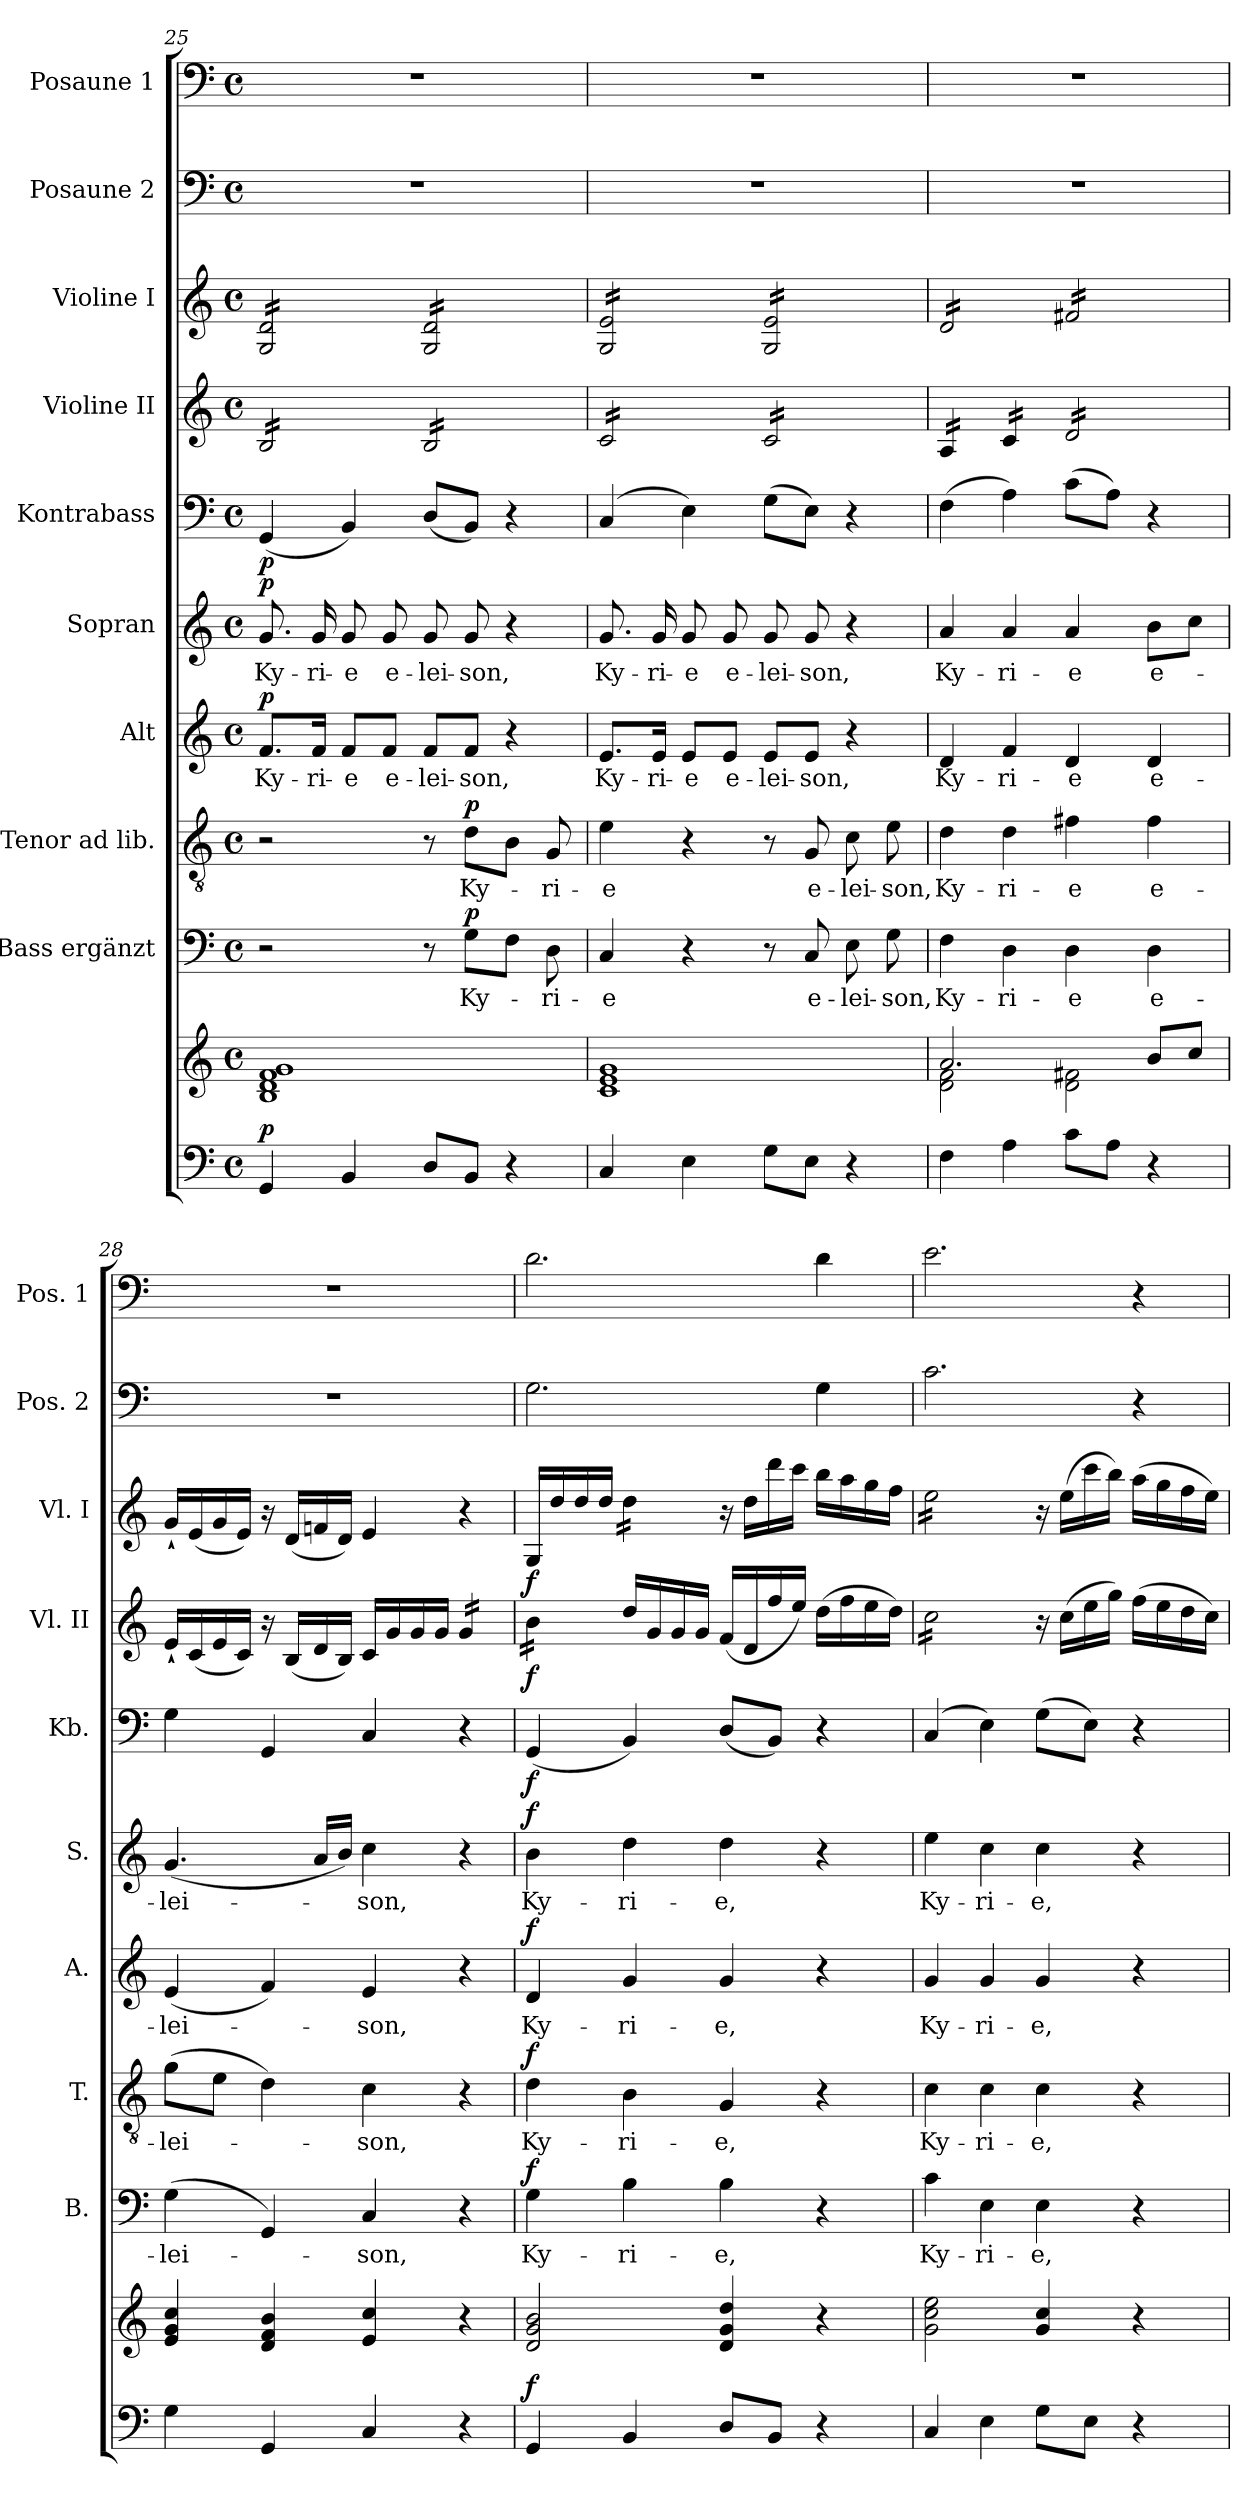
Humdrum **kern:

**kern	**kern	**dynam	**kern	**text	**dynam	**kern	**text	**dynam	**kern	**text	**dynam	**kern	**text	**dynam	**kern	**dynam	**kern	**dynam	**kern	**dynam	**kern	**kern
*part10	*part10	*part10	*part9	*part9	*part9	*part8	*part8	*part8	*part7	*part7	*part7	*part6	*part6	*part6	*part5	*part5	*part4	*part4	*part3	*part3	*part2	*part1
*staff11	*staff10	*staff10/11	*staff9	*staff9	*staff9	*staff8	*staff8	*staff8	*staff7	*staff7	*staff7	*staff6	*staff6	*staff6	*staff5	*staff5	*staff4	*staff4	*staff3	*staff3	*staff2	*staff1
*	*	*	*I"Bass ergänzt	*	*	*I"Tenor ad lib.	*	*	*I"Alt	*	*	*I"Sopran	*	*	*I"Kontrabass	*	*I"Violine II	*	*I"Violine I	*	*I"Posaune 2	*I"Posaune 1
*	*	*	*I'B.	*	*	*I'T.	*	*	*I'A.	*	*	*I'S.	*	*	*I'Kb.	*	*I'Vl. II	*	*I'Vl. I	*	*I'Pos. 2	*I'Pos. 1
*clefF4	*clefG2	*	*clefF4	*	*	*clefGv2	*	*	*clefG2	*	*	*clefG2	*	*	*clefF4	*	*clefG2	*	*clefG2	*	*clefF4	*clefF4
*	*	*	*	*	*	*	*	*	*	*	*	*	*	*	*ITrd7c12	*	*	*	*	*	*	*
*k[]	*k[]	*	*k[]	*	*	*k[]	*	*	*k[]	*	*	*k[]	*	*	*k[]	*	*k[]	*	*k[]	*	*k[]	*k[]
*C:	*C:	*	*C:	*	*	*C:	*	*	*C:	*	*	*C:	*	*	*C:	*	*C:	*	*C:	*	*C:	*C:
*M4/4	*M4/4	*	*M4/4	*	*	*M4/4	*	*	*M4/4	*	*	*M4/4	*	*	*M4/4	*	*M4/4	*	*M4/4	*	*M4/4	*M4/4
*met(c)	*met(c)	*	*met(c)	*	*	*met(c)	*	*	*met(c)	*	*	*met(c)	*	*	*met(c)	*	*met(c)	*	*met(c)	*	*met(c)	*met(c)
=25	=25	=25	=25	=25	=25	=25	=25	=25	=25	=25	=25	=25	=25	=25	=25	=25	=25	=25	=25	=25	=25	=25
!	!	!LO:DY:a=2	!	!	!	!	!	!	!	!LO:LY:b	!LO:DY:a	!	!LO:LY:b	!LO:DY:a	!	!LO:DY:b	!	!	!	!	!	!
*	*	*	*	*	*	*	*	*	*	*	*	*	*	*	*	*	*tremolo	*	*	*	*	*
*	*	*	*	*	*	*	*	*	*	*	*	*	*	*	*	*	*	*	*tremolo	*	*	*
4GG/	1B 1d 1f 1g	p	2r	.	.	2r	.	.	8.f/L	Ky-	p	8.g/	Ky-	p	(<4GGG/	p	16B/LL	.	16G/ 16d/LL	.	1r	1r
.	.	.	.	.	.	.	.	.	.	.	.	.	.	.	.	.	16B/	.	16G/ 16d/	.	.	.
.	.	.	.	.	.	.	.	.	.	.	.	.	.	.	.	.	16B/	.	16G/ 16d/	.	.	.
!	!	!	!	!	!	!	!	!	!	!LO:LY:b	!	!	!LO:LY:b	!	!	!	!	!	!	!	!	!
.	.	.	.	.	.	.	.	.	16f/Jk	-ri-	.	16g/	-ri-	.	.	.	16B/	.	16G/ 16d/	.	.	.
!	!	!	!	!	!	!	!	!	!	!LO:LY:b	!	!	!LO:LY:b	!	!	!	!	!	!	!	!	!
4BB/	.	.	.	.	.	.	.	.	8f/L	-e	.	8g/	-e	.	4BBB/)	.	16B/	.	16G/ 16d/	.	.	.
.	.	.	.	.	.	.	.	.	.	.	.	.	.	.	.	.	16B/	.	16G/ 16d/	.	.	.
!	!	!	!	!	!	!	!	!	!	!LO:LY:b	!	!	!LO:LY:b	!	!	!	!	!	!	!	!	!
.	.	.	.	.	.	.	.	.	8f/J	e-	.	8g/	e-	.	.	.	16B/	.	16G/ 16d/	.	.	.
.	.	.	.	.	.	.	.	.	.	.	.	.	.	.	.	.	16B/JJ	.	16G/ 16d/JJ	.	.	.
!	!	!	!	!	!	!	!	!	!	!LO:LY:b	!	!	!LO:LY:b	!	!	!	!	!	!	!	!	!
8D/L	.	.	8r	.	.	8r	.	.	8f/L	-lei-	.	8g/	-lei-	.	(<8DD/L	.	16B/LL	.	16G/ 16d/LL	.	.	.
.	.	.	.	.	.	.	.	.	.	.	.	.	.	.	.	.	16B/	.	16G/ 16d/	.	.	.
!	!	!	!	!LO:LY:b	!LO:DY:a	!	!LO:LY:b	!LO:DY:a	!	!LO:LY:b	!	!	!LO:LY:b	!	!	!	!	!	!	!	!	!
8BB/J	.	.	8G\L	Ky-	p	8d\L	Ky-	p	8f/J	-son,	.	8g/	-son,	.	8BBB/J)	.	16B/	.	16G/ 16d/	.	.	.
.	.	.	.	.	.	.	.	.	.	.	.	.	.	.	.	.	16B/	.	16G/ 16d/	.	.	.
4r	.	.	8F\J	.	.	8B\J	.	.	4r	.	.	4r	.	.	4r	.	16B/	.	16G/ 16d/	.	.	.
.	.	.	.	.	.	.	.	.	.	.	.	.	.	.	.	.	16B/	.	16G/ 16d/	.	.	.
!	!	!	!	!LO:LY:b	!	!	!LO:LY:b	!	!	!	!	!	!	!	!	!	!	!	!	!	!	!
.	.	.	8D\	-ri-	.	8G/	-ri-	.	.	.	.	.	.	.	.	.	16B/	.	16G/ 16d/	.	.	.
.	.	.	.	.	.	.	.	.	.	.	.	.	.	.	.	.	16B/JJ	.	16G/ 16d/JJ	.	.	.
=26	=26	=26	=26	=26	=26	=26	=26	=26	=26	=26	=26	=26	=26	=26	=26	=26	=26	=26	=26	=26	=26	=26
!	!	!	!	!LO:LY:b	!	!	!LO:LY:b	!	!	!LO:LY:b	!	!	!LO:LY:b	!	!	!	!	!	!	!	!	!
4C/	1c 1e 1g	.	4C/	-e	.	4e\	-e	.	8.e/L	Ky-	.	8.g/	Ky-	.	(4CC/	.	16c/LL	.	16G/ 16e/LL	.	1r	1r
.	.	.	.	.	.	.	.	.	.	.	.	.	.	.	.	.	16c/	.	16G/ 16e/	.	.	.
.	.	.	.	.	.	.	.	.	.	.	.	.	.	.	.	.	16c/	.	16G/ 16e/	.	.	.
!	!	!	!	!	!	!	!	!	!	!LO:LY:b	!	!	!LO:LY:b	!	!	!	!	!	!	!	!	!
.	.	.	.	.	.	.	.	.	16e/Jk	-ri-	.	16g/	-ri-	.	.	.	16c/	.	16G/ 16e/	.	.	.
!	!	!	!	!	!	!	!	!	!	!LO:LY:b	!	!	!LO:LY:b	!	!	!	!	!	!	!	!	!
4E\	.	.	4r	.	.	4r	.	.	8e/L	-e	.	8g/	-e	.	4EE\)	.	16c/	.	16G/ 16e/	.	.	.
.	.	.	.	.	.	.	.	.	.	.	.	.	.	.	.	.	16c/	.	16G/ 16e/	.	.	.
!	!	!	!	!	!	!	!	!	!	!LO:LY:b	!	!	!LO:LY:b	!	!	!	!	!	!	!	!	!
.	.	.	.	.	.	.	.	.	8e/J	e-	.	8g/	e-	.	.	.	16c/	.	16G/ 16e/	.	.	.
.	.	.	.	.	.	.	.	.	.	.	.	.	.	.	.	.	16c/JJ	.	16G/ 16e/JJ	.	.	.
!	!	!	!	!	!	!	!	!	!	!LO:LY:b	!	!	!LO:LY:b	!	!	!	!	!	!	!	!	!
8G\L	.	.	8r	.	.	8r	.	.	8e/L	-lei-	.	8g/	-lei-	.	(>8GG\L	.	16c/LL	.	16G/ 16e/LL	.	.	.
.	.	.	.	.	.	.	.	.	.	.	.	.	.	.	.	.	16c/	.	16G/ 16e/	.	.	.
!	!	!	!	!LO:LY:b	!	!	!LO:LY:b	!	!	!LO:LY:b	!	!	!LO:LY:b	!	!	!	!	!	!	!	!	!
8E\J	.	.	8C/	e-	.	8G/	e-	.	8e/J	-son,	.	8g/	-son,	.	8EE\J)	.	16c/	.	16G/ 16e/	.	.	.
.	.	.	.	.	.	.	.	.	.	.	.	.	.	.	.	.	16c/	.	16G/ 16e/	.	.	.
!	!	!	!	!LO:LY:b	!	!	!LO:LY:b	!	!	!	!	!	!	!	!	!	!	!	!	!	!	!
4r	.	.	8E\	-lei-	.	8c\	-lei-	.	4r	.	.	4r	.	.	4r	.	16c/	.	16G/ 16e/	.	.	.
.	.	.	.	.	.	.	.	.	.	.	.	.	.	.	.	.	16c/	.	16G/ 16e/	.	.	.
!	!	!	!	!LO:LY:b	!	!	!LO:LY:b	!	!	!	!	!	!	!	!	!	!	!	!	!	!	!
.	.	.	8G\	-son,	.	8e\	-son,	.	.	.	.	.	.	.	.	.	16c/	.	16G/ 16e/	.	.	.
.	.	.	.	.	.	.	.	.	.	.	.	.	.	.	.	.	16c/JJ	.	16G/ 16e/JJ	.	.	.
!!LO:PB:g=z
=27	=27	=27	=27	=27	=27	=27	=27	=27	=27	=27	=27	=27	=27	=27	=27	=27	=27	=27	=27	=27	=27	=27
*	*^	*	*	*	*	*	*	*	*	*	*	*	*	*	*	*	*	*	*	*	*	*
!	!	!	!	!	!LO:LY:b	!	!	!LO:LY:b	!	!	!LO:LY:b	!	!	!LO:LY:b	!	!	!	!	!	!	!	!	!
4F\	2.a/	2d\ 2f\	.	4F\	Ky-	.	4d\	Ky-	.	4d/	Ky-	.	4a/	Ky-	.	(>4FF\	.	16A/LL	.	16d/LL	.	1r	1r
.	.	.	.	.	.	.	.	.	.	.	.	.	.	.	.	.	.	16A/	.	16d/	.	.	.
.	.	.	.	.	.	.	.	.	.	.	.	.	.	.	.	.	.	16A/	.	16d/	.	.	.
.	.	.	.	.	.	.	.	.	.	.	.	.	.	.	.	.	.	16A/JJ	.	16d/	.	.	.
!	!	!	!	!	!LO:LY:b	!	!	!LO:LY:b	!	!	!LO:LY:b	!	!	!LO:LY:b	!	!	!	!	!	!	!	!	!
4A\	.	.	.	4D\	-ri-	.	4d\	-ri-	.	4f/	-ri-	.	4a/	-ri-	.	4AA\)	.	16c/LL	.	16d/	.	.	.
.	.	.	.	.	.	.	.	.	.	.	.	.	.	.	.	.	.	16c/	.	16d/	.	.	.
.	.	.	.	.	.	.	.	.	.	.	.	.	.	.	.	.	.	16c/	.	16d/	.	.	.
.	.	.	.	.	.	.	.	.	.	.	.	.	.	.	.	.	.	16c/JJ	.	16d/JJ	.	.	.
!	!	!	!	!	!LO:LY:b	!	!	!LO:LY:b	!	!	!LO:LY:b	!	!	!LO:LY:b	!	!	!	!	!	!	!	!	!
8c\L	.	2d\ 2f#X\	.	4D\	-e	.	4f#X\	-e	.	4d/	-e	.	4a/	-e	.	(>8C\L	.	16d/LL	.	16f#X/LL	.	.	.
.	.	.	.	.	.	.	.	.	.	.	.	.	.	.	.	.	.	16d/	.	16f#X/	.	.	.
8A\J	.	.	.	.	.	.	.	.	.	.	.	.	.	.	.	8AA\J)	.	16d/	.	16f#X/	.	.	.
.	.	.	.	.	.	.	.	.	.	.	.	.	.	.	.	.	.	16d/	.	16f#X/	.	.	.
!	!	!	!	!	!LO:LY:b	!	!	!LO:LY:b	!	!	!LO:LY:b	!	!	!LO:LY:b	!	!	!	!	!	!	!	!	!
4r	8b/L	.	.	4D\	e-	.	4f#\	e-	.	4d/	e-	.	8b\L	e-	.	4r	.	16d/	.	16f#X/	.	.	.
.	.	.	.	.	.	.	.	.	.	.	.	.	.	.	.	.	.	16d/	.	16f#X/	.	.	.
.	8cc/J	.	.	.	.	.	.	.	.	.	.	.	8cc\J	.	.	.	.	16d/	.	16f#X/	.	.	.
.	.	.	.	.	.	.	.	.	.	.	.	.	.	.	.	.	.	16d/JJ	.	16f#X/JJ	.	.	.
*	*	*	*	*	*	*	*	*	*	*	*	*	*	*	*	*	*	*	*	*Xtremolo	*	*	*
*	*	*	*	*	*	*	*	*	*	*	*	*	*	*	*	*	*	*Xtremolo	*	*	*	*	*
*	*v	*v	*	*	*	*	*	*	*	*	*	*	*	*	*	*	*	*	*	*	*	*	*
=28	=28	=28	=28	=28	=28	=28	=28	=28	=28	=28	=28	=28	=28	=28	=28	=28	=28	=28	=28	=28	=28	=28
!	!	!	!	!LO:LY:b	!	!	!LO:LY:b	!	!	!LO:LY:b	!	!	!LO:LY:b	!	!	!	!	!	!	!	!	!
4G\	4e/ 4g/ 4cc/	.	(>4G\	-lei-	.	(>8g\L	-lei-	.	(<4e/	-lei-	.	(<4.g/	-lei-	.	4GG\	.	16e`</LL	.	16g`</LL	.	1r	1r
.	.	.	.	.	.	.	.	.	.	.	.	.	.	.	.	.	(<16c/	.	(<16e/	.	.	.
.	.	.	.	.	.	8e\J	.	.	.	.	.	.	.	.	.	.	16e/	.	16g/	.	.	.
.	.	.	.	.	.	.	.	.	.	.	.	.	.	.	.	.	16c/JJ)	.	16e/JJ)	.	.	.
4GG/	4d/ 4f/ 4b/	.	4GG/)	.	.	4d\)	.	.	4f/)	.	.	.	.	.	4GGG/	.	16r	.	16r	.	.	.
.	.	.	.	.	.	.	.	.	.	.	.	.	.	.	.	.	(<16B/LL	.	(<16d/LL	.	.	.
.	.	.	.	.	.	.	.	.	.	.	.	16a/LL	.	.	.	.	16d/	.	16fn/	.	.	.
.	.	.	.	.	.	.	.	.	.	.	.	16b/JJ)	.	.	.	.	16B/JJ)	.	16d/JJ)	.	.	.
!	!	!	!	!LO:LY:b	!	!	!LO:LY:b	!	!	!LO:LY:b	!	!	!LO:LY:b	!	!	!	!	!	!	!	!	!
4C/	4e/ 4cc/	.	4C/	-son,	.	4c\	-son,	.	4e/	-son,	.	4cc\	-son,	.	4CC/	.	16c/LL	.	4e/	.	.	.
.	.	.	.	.	.	.	.	.	.	.	.	.	.	.	.	.	16g/	.	.	.	.	.
.	.	.	.	.	.	.	.	.	.	.	.	.	.	.	.	.	16g/	.	.	.	.	.
.	.	.	.	.	.	.	.	.	.	.	.	.	.	.	.	.	16g/JJ	.	.	.	.	.
*	*	*	*	*	*	*	*	*	*	*	*	*	*	*	*	*	*tremolo	*	*	*	*	*
4r	4r	.	4r	.	.	4r	.	.	4r	.	.	4r	.	.	4r	.	16g/LL	.	4r	.	.	.
.	.	.	.	.	.	.	.	.	.	.	.	.	.	.	.	.	16g/	.	.	.	.	.
.	.	.	.	.	.	.	.	.	.	.	.	.	.	.	.	.	16g/	.	.	.	.	.
.	.	.	.	.	.	.	.	.	.	.	.	.	.	.	.	.	16g/JJ	.	.	.	.	.
=29	=29	=29	=29	=29	=29	=29	=29	=29	=29	=29	=29	=29	=29	=29	=29	=29	=29	=29	=29	=29	=29	=29
!	!	!LO:DY:a=2	!	!LO:LY:b	!LO:DY:a	!	!LO:LY:b	!LO:DY:a	!	!LO:LY:b	!LO:DY:a	!	!LO:LY:b	!LO:DY:a	!	!LO:DY:b	!	!LO:DY:b	!	!LO:DY:b	!	!
4GG/	2d/ 2g/ 2b/	f	4G\	Ky-	f	4d\	Ky-	f	4d/	Ky-	f	4b\	Ky-	f	(<4GGG/	f	16b\LL	f	16G/LL	f	2.G\	2.d\
.	.	.	.	.	.	.	.	.	.	.	.	.	.	.	.	.	16b\	.	16dd/	.	.	.
.	.	.	.	.	.	.	.	.	.	.	.	.	.	.	.	.	16b\	.	16dd/	.	.	.
.	.	.	.	.	.	.	.	.	.	.	.	.	.	.	.	.	16b\JJ	.	16dd/JJ	.	.	.
*	*	*	*	*	*	*	*	*	*	*	*	*	*	*	*	*	*Xtremolo	*	*	*	*	*
!	!	!	!	!LO:LY:b	!	!	!LO:LY:b	!	!	!LO:LY:b	!	!	!LO:LY:b	!	!	!	!	!	!	!	!	!
*	*	*	*	*	*	*	*	*	*	*	*	*	*	*	*	*	*	*	*tremolo	*	*	*
4BB/	.	.	4B\	-ri-	.	4B\	-ri-	.	4g/	-ri-	.	4dd\	-ri-	.	4BBB/)	.	16dd/LL	.	16dd\LL	.	.	.
.	.	.	.	.	.	.	.	.	.	.	.	.	.	.	.	.	16g/	.	16dd\	.	.	.
.	.	.	.	.	.	.	.	.	.	.	.	.	.	.	.	.	16g/	.	16dd\	.	.	.
.	.	.	.	.	.	.	.	.	.	.	.	.	.	.	.	.	16g/JJ	.	16dd\JJ	.	.	.
*	*	*	*	*	*	*	*	*	*	*	*	*	*	*	*	*	*	*	*Xtremolo	*	*	*
!	!	!	!	!LO:LY:b	!	!	!LO:LY:b	!	!	!LO:LY:b	!	!	!LO:LY:b	!	!	!	!	!	!	!	!	!
8D/L	4d/ 4g/ 4dd/	.	4B\	-e,	.	4G/	-e,	.	4g/	-e,	.	4dd\	-e,	.	(<8DD/L	.	(<16f/LL	.	16r	.	.	.
.	.	.	.	.	.	.	.	.	.	.	.	.	.	.	.	.	16d/	.	16dd\LL	.	.	.
8BB/J	.	.	.	.	.	.	.	.	.	.	.	.	.	.	8BBB/J)	.	16ff/	.	16ddd\	.	.	.
.	.	.	.	.	.	.	.	.	.	.	.	.	.	.	.	.	16ee/JJ)	.	16ccc\JJ	.	.	.
4r	4r	.	4r	.	.	4r	.	.	4r	.	.	4r	.	.	4r	.	(>16dd\LL	.	16bb\LL	.	4G\	4d\
.	.	.	.	.	.	.	.	.	.	.	.	.	.	.	.	.	16ff\	.	16aa\	.	.	.
.	.	.	.	.	.	.	.	.	.	.	.	.	.	.	.	.	16ee\	.	16gg\	.	.	.
.	.	.	.	.	.	.	.	.	.	.	.	.	.	.	.	.	16dd\JJ)	.	16ff\JJ	.	.	.
!!LO:PB:g=z
=30	=30	=30	=30	=30	=30	=30	=30	=30	=30	=30	=30	=30	=30	=30	=30	=30	=30	=30	=30	=30	=30	=30
!	!	!	!	!LO:LY:b	!	!	!LO:LY:b	!	!	!LO:LY:b	!	!	!LO:LY:b	!	!	!	!	!	!	!	!	!
*	*	*	*	*	*	*	*	*	*	*	*	*	*	*	*	*	*tremolo	*	*	*	*	*
*	*	*	*	*	*	*	*	*	*	*	*	*	*	*	*	*	*	*	*tremolo	*	*	*
4C/	2g\ 2cc\ 2ee\	.	4c\	Ky-	.	4c\	Ky-	.	4g/	Ky-	.	4ee\	Ky-	.	(4CC/	.	16cc\LL	.	16ee\LL	.	2.c\	2.e\
.	.	.	.	.	.	.	.	.	.	.	.	.	.	.	.	.	16cc\	.	16ee\	.	.	.
.	.	.	.	.	.	.	.	.	.	.	.	.	.	.	.	.	16cc\	.	16ee\	.	.	.
.	.	.	.	.	.	.	.	.	.	.	.	.	.	.	.	.	16cc\	.	16ee\	.	.	.
!	!	!	!	!LO:LY:b	!	!	!LO:LY:b	!	!	!LO:LY:b	!	!	!LO:LY:b	!	!	!	!	!	!	!	!	!
4E\	.	.	4E\	-ri-	.	4c\	-ri-	.	4g/	-ri-	.	4cc\	-ri-	.	4EE\)	.	16cc\	.	16ee\	.	.	.
.	.	.	.	.	.	.	.	.	.	.	.	.	.	.	.	.	16cc\	.	16ee\	.	.	.
.	.	.	.	.	.	.	.	.	.	.	.	.	.	.	.	.	16cc\	.	16ee\	.	.	.
.	.	.	.	.	.	.	.	.	.	.	.	.	.	.	.	.	16cc\JJ	.	16ee\JJ	.	.	.
*	*	*	*	*	*	*	*	*	*	*	*	*	*	*	*	*	*	*	*Xtremolo	*	*	*
*	*	*	*	*	*	*	*	*	*	*	*	*	*	*	*	*	*Xtremolo	*	*	*	*	*
!	!	!	!	!LO:LY:b	!	!	!LO:LY:b	!	!	!LO:LY:b	!	!	!LO:LY:b	!	!	!	!	!	!	!	!	!
8G\L	4g/ 4cc/	.	4E\	-e,	.	4c\	-e,	.	4g/	-e,	.	4cc\	-e,	.	(>8GG\L	.	16r	.	16r	.	.	.
.	.	.	.	.	.	.	.	.	.	.	.	.	.	.	.	.	(>16cc\LL	.	(>16ee\LL	.	.	.
8E\J	.	.	.	.	.	.	.	.	.	.	.	.	.	.	8EE\J)	.	16ee\	.	16ccc\	.	.	.
.	.	.	.	.	.	.	.	.	.	.	.	.	.	.	.	.	16gg\JJ)	.	16bb\JJ)	.	.	.
4r	4r	.	4r	.	.	4r	.	.	4r	.	.	4r	.	.	4r	.	(>16ff\LL	.	(>16aa\LL	.	4r	4r
.	.	.	.	.	.	.	.	.	.	.	.	.	.	.	.	.	16ee\	.	16gg\	.	.	.
.	.	.	.	.	.	.	.	.	.	.	.	.	.	.	.	.	16dd\	.	16ff\	.	.	.
.	.	.	.	.	.	.	.	.	.	.	.	.	.	.	.	.	16cc\JJ)	.	16ee\JJ)	.	.	.
=	=	=	=	=	=	=	=	=	=	=	=	=	=	=	=	=	=	=	=	=	=	=
*-	*-	*-	*-	*-	*-	*-	*-	*-	*-	*-	*-	*-	*-	*-	*-	*-	*-	*-	*-	*-	*-	*-
